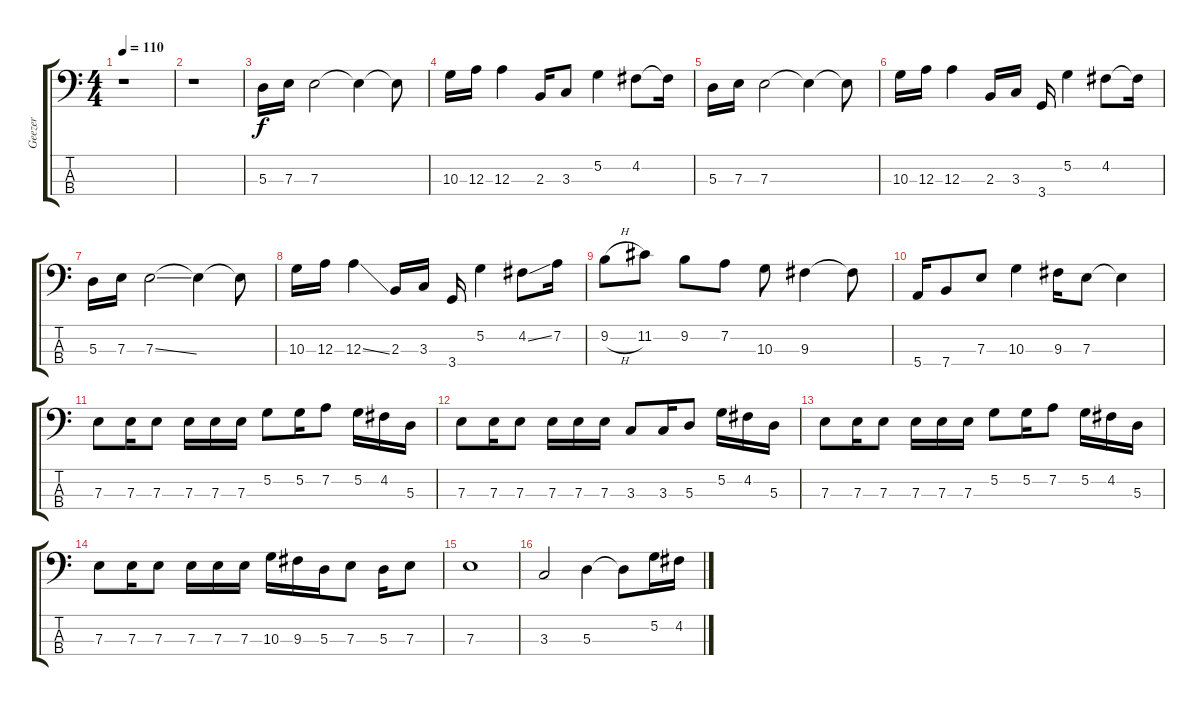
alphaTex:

\track ("Geezer" "Geezer") {instrument electricbassfinger}
\staff {score tabs}
\tuning (G2 D2 A1 E1) {hide}
\ts (4 4)
\tempo 110
\clef f4
\ks c
r.1{dy f} |
r.1 |
5.3.16 7.3.16 7.3.2 7.3{t}.4 7.3{t}.8 |
10.3.16 12.3.16 12.3.4 2.3.16 3.3.8 5.2.4 4.2.8 4.2{t}.16 |
5.3.16 7.3.16 7.3.2 7.3{t}.4 7.3{t}.8 |
10.3.16 12.3.16 12.3.4 2.3.16 3.3.16 3.4.16 5.2.4 4.2.8 4.2{t}.16 |
5.3.16 7.3.16 7.3{ss}.2 7.3{t}.4 7.3{t}.8 |
10.3.16 12.3.16 12.3{ss}.4 2.3.16 3.3.16 3.4.16 5.2.4 4.2{ss}.8 7.2.16 |
9.2{h}.8 11.2.8 9.2.8 7.2.8 10.3.8 9.3.4 9.3{t}.8 |
5.4.16 7.4.8 7.3.8 10.3.4 9.3.16 7.3.8 7.3{t}.4 |
7.3.8 7.3.16 7.3.8 7.3.16 7.3.16 7.3.16 5.2.8 5.2.16 7.2.8 5.2.16 4.2.16 5.3.16 |
7.3.8 7.3.16 7.3.8 7.3.16 7.3.16 7.3.16 3.3.8 3.3.16 5.3.8 5.2.16 4.2.16 5.3.16 |
7.3.8 7.3.16 7.3.8 7.3.16 7.3.16 7.3.16 5.2.8 5.2.16 7.2.8 5.2.16 4.2.16 5.3.16 |
7.3.8 7.3.16 7.3.8 7.3.16 7.3.16 7.3.16 10.3.16 9.3.16 5.3.16 7.3.8 5.3.16 7.3.8 |
7.3.1 |
3.3.2 5.3.4 5.3{t}.8 5.2.16 4.2.16
